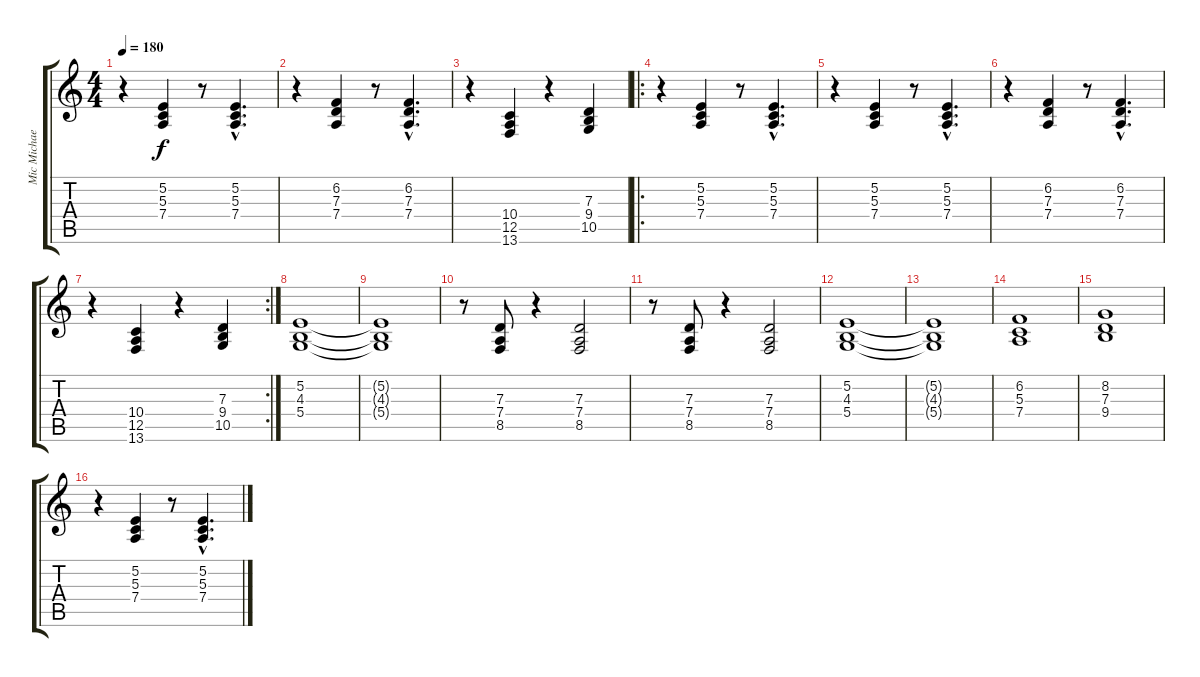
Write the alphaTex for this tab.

\track ("Mic Michaeli Keyboard" "Mic Michae") {instrument pad3polysynth}
\staff {score tabs}
\tuning (E4 B3 G3 D3 A2 E2) {hide}
\ts (4 4)
\tempo 180
\clef g2
\ks c
r.4{dy f} (5.2 5.3 7.4).4 r.8 (5.2{hac} 5.3{hac} 7.4{hac}).4{d} |
r.4 (6.2 7.3 7.4).4 r.8 (6.2{hac} 7.3{hac} 7.4{hac}).4{d} |
r.4 (10.4 12.5 13.6).4 r.4 (7.3 9.4 10.5).4 |
\ro
r.4 (5.2 5.3 7.4).4 r.8 (5.2{hac} 5.3{hac} 7.4{hac}).4{d} |
r.4 (5.2 5.3 7.4).4 r.8 (5.2{hac} 5.3{hac} 7.4{hac}).4{d} |
r.4 (6.2 7.3 7.4).4 r.8 (6.2{hac} 7.3{hac} 7.4{hac}).4{d} |
\rc 2
r.4 (10.4 12.5 13.6).4 r.4 (7.3 9.4 10.5).4 |
(5.2 4.3 5.4).1 |
(5.2{t} 4.3{t} 5.4{t}).1 |
r.8 (7.3 7.4 8.5).8 r.4 (7.3 7.4 8.5).2 |
r.8 (7.3 7.4 8.5).8 r.4 (7.3 7.4 8.5).2 |
(5.2 4.3 5.4).1 |
(5.2{t} 4.3{t} 5.4{t}).1 |
(6.2 5.3 7.4).1 |
(8.2 7.3 9.4).1 |
r.4 (5.2 5.3 7.4).4 r.8 (5.2{hac} 5.3{hac} 7.4{hac}).4{d}
